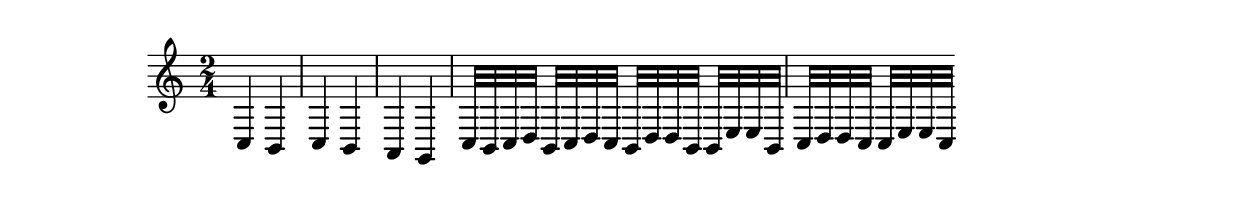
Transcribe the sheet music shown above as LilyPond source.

\header {
    texidoc = "Ledger lines are shortened when they are very close. This ensures
that ledger lines stay separate."
}
\version "2.12.0"

\layout {
    ragged-right = ##t
}

\relative {
\time 2/4 

c4
b
c4
b
a g
c32[ b c d]
b[ c d c]
b[ d d b]
b[ e e b]
c[ d d c]
c[ e e c]

     

}  
